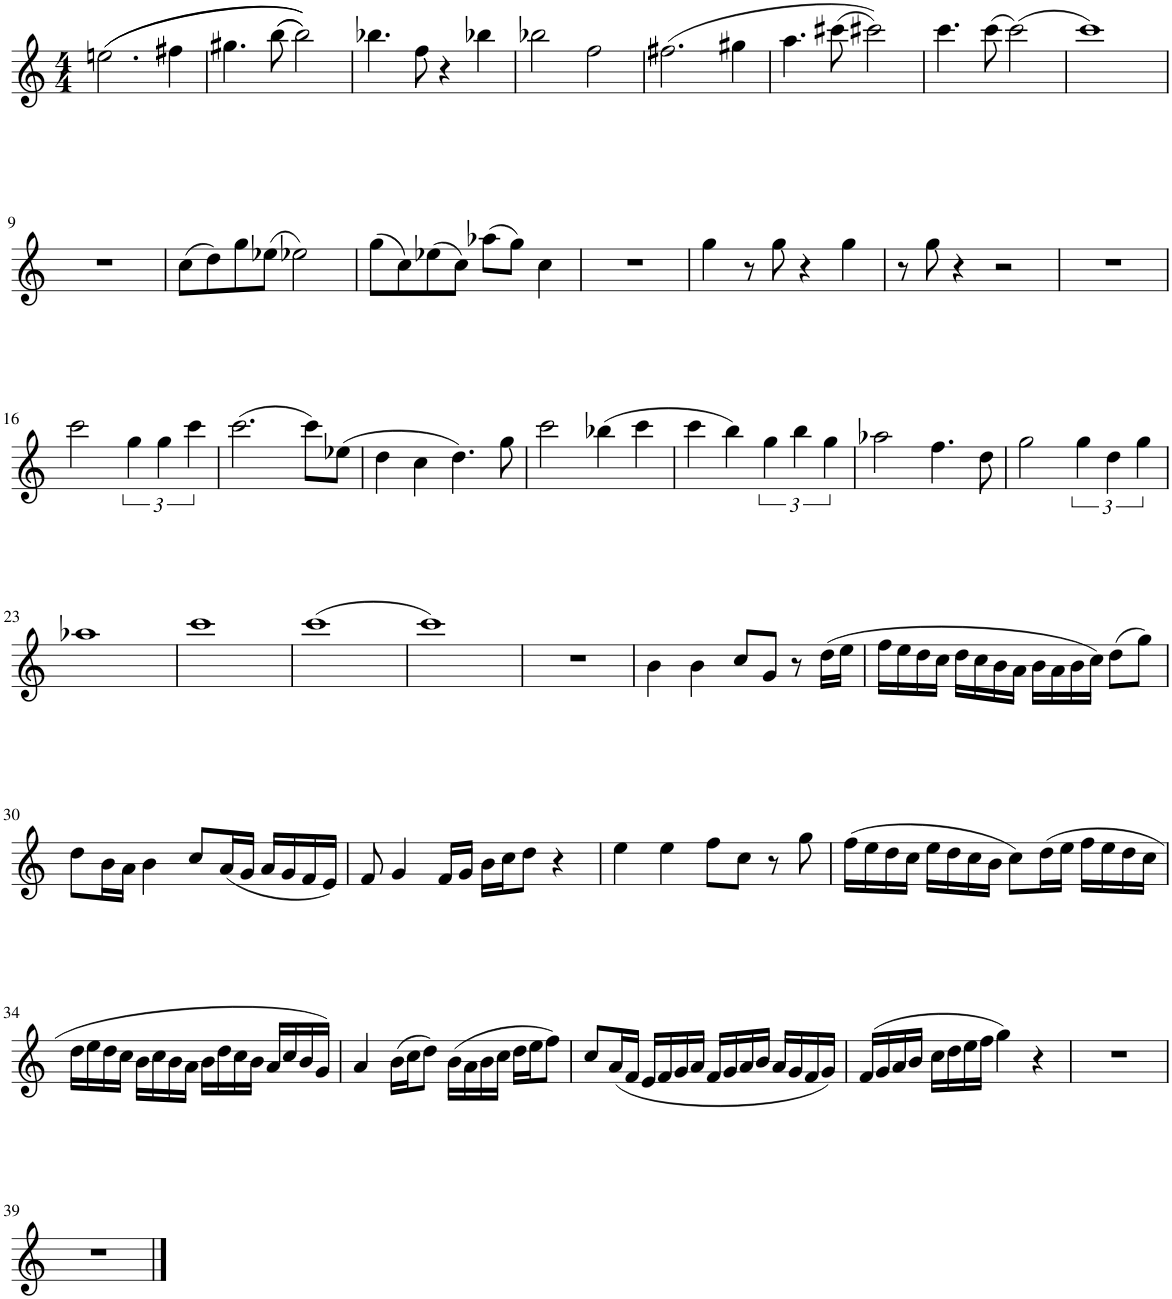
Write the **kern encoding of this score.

**kern
*part1
*staff1
*I"Bb Clarinet
*I'Bb Cl.
*clefG2
*Trd1c2
*k[]
*M4/4
=1
((2.een\
4ff#X\
=2
4.gg#X\
((8bb\
2bb\))))
=3
4.bb-X\
8ff\
4r
4bb-X\
=4
2bb-X\
2ff\
=5
(2.ff#X\
4gg#X\
=6
4.aa\
(8ccc#X\
2ccc#X\))
=7
4.ccc\
(8ccc\
(2ccc\)
=8
1ccc)
!!LO:LB:g=z
=9
1r
=10
(8cc\L
8dd\)
8gg\
(8ee-X\J
2ee-X\)
=11
(8gg\L
8cc\)
(8ee-X\
8cc\J)
(8aa-X\L
8gg\J)
4cc\
=12
1r
=13
4gg\
8r
8gg\
4r
4gg\
=14
8r
8gg\
4r
2r
=15
1r
!!LO:LB:g=z
=16
2ccc\
6gg\
6gg\
6ccc\
=17
(2.ccc\
8ccc\L)
(8ee-X\J
=18
4dd\
4cc\
4.dd\)
8gg\
=19
2ccc\
(4bb-X\
4ccc\
=20
4ccc\
4bb\)
6gg\
6bb\
6gg\
=21
2aa-X\
4.ff\
8dd\
=22
2gg\
6gg\
6dd\
6gg\
!!LO:LB:g=z
=23
1aa-X
=24
1ccc
=25
(1ccc
=26
1ccc)
=27
1r
=28
4b\
4b\
8cc/L
8g/J
8r
(16dd\LL
16ee\JJ
=29
16ff\LL
16ee\
16dd\
16cc\JJ
16dd\LL
16cc\
16b\
16a\JJ
16b\LL
16a\
16b\
16cc\JJ)
(8dd\L
8gg\J)
!!LO:LB:g=z
=30
8dd\L
16b\L
16a\JJ
4b\
8cc/L
(16a/L
16g/JJ
16a/LL
16g/
16f/
16e/JJ)
=31
8f/
4g/
16f/LL
16g/JJ
16b\LL
16cc\J
8dd\J
4r
=32
4ee\
4ee\
8ff\L
8cc\J
8r
8gg\
=33
(16ff\LL
16ee\
16dd\
16cc\JJ
16ee\LL
16dd\
16cc\
16b\JJ
8cc\L)
(16dd\L
16ee\JJ
16ff\LL
16ee\
16dd\
16cc\JJ
!!LO:LB:g=z
=34
16dd\LL
16ee\
16dd\
16cc\JJ
16b\LL
16cc\
16b\
16a\JJ
16b\LL
16dd\
16cc\
16b\JJ
16a/LL
16cc/
16b/
16g/JJ)
=35
4a/
(16b\LL
16cc\J
8dd\J)
(16b\LL
16a\
16b\
16cc\JJ
16dd\LL
16ee\J
8ff\J)
=36
8cc/L
(16a/L
16f/JJ
16e/LL
16f/
16g/
16a/JJ
16f/LL
16g/
16a/
16b/JJ
16a/LL
16g/
16f/
16g/JJ)
=37
(16f/LL
16g/
16a/
16b/JJ
16cc\LL
16dd\
16ee\
16ff\JJ
4gg\)
4r
=38
1r
!!LO:LB:g=z
=39
1r
==
*-
